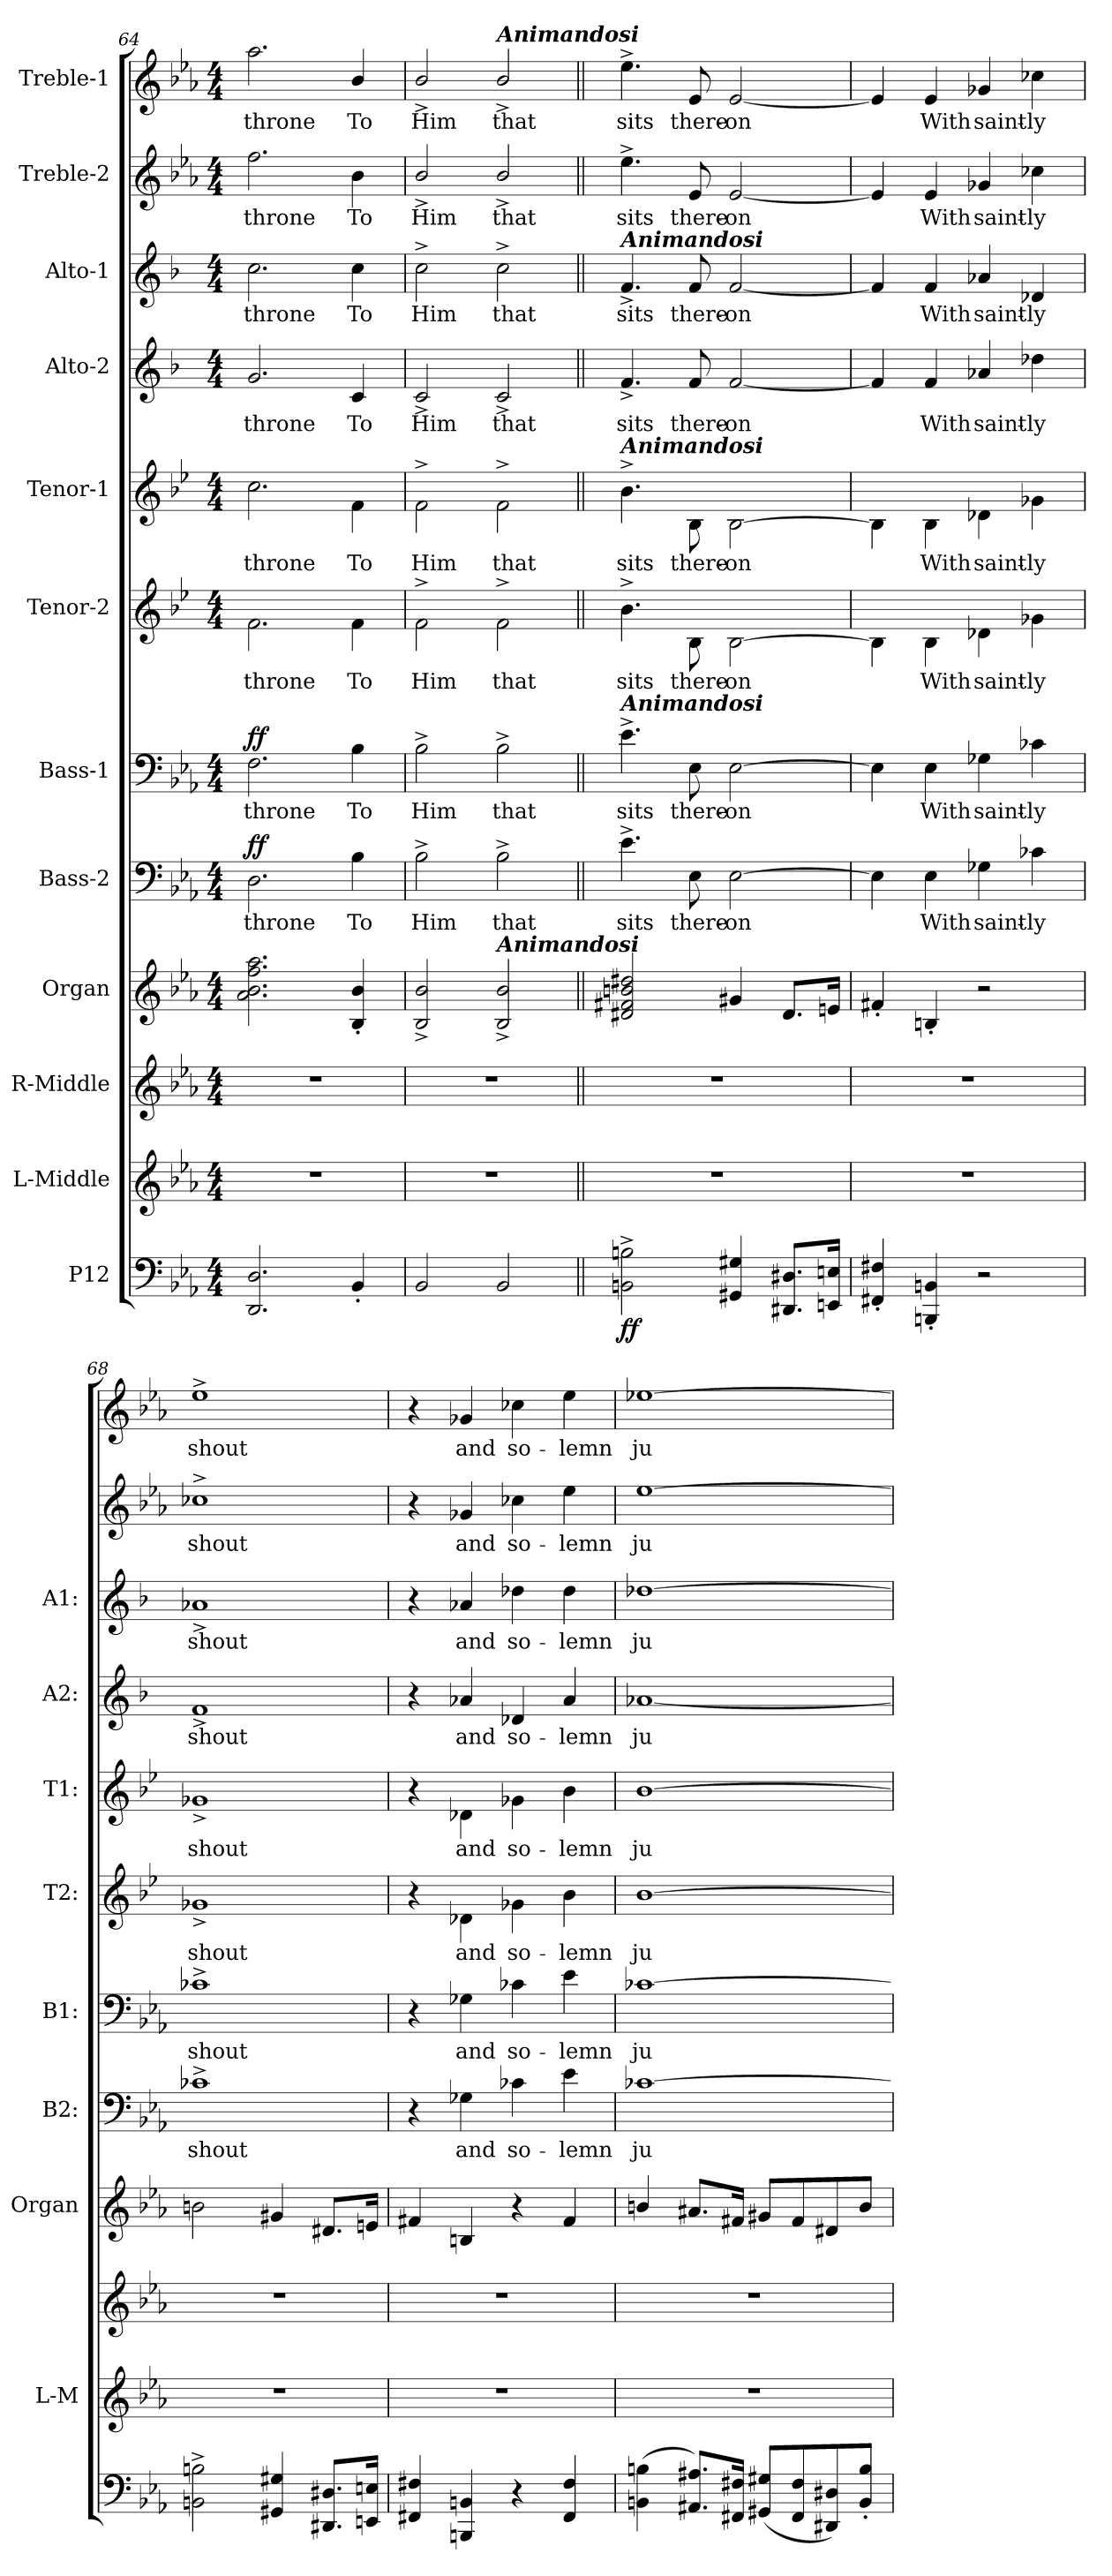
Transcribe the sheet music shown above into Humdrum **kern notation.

**kern	**dynam	**kern	**kern	**kern	**kern	**text	**dynam	**kern	**text	**dynam	**kern	**text	**kern	**text	**kern	**text	**kern	**text	**kern	**text	**kern	**text
*part12	*part12	*part11	*part10	*part9	*part8	*part8	*part8	*part7	*part7	*part7	*part6	*part6	*part5	*part5	*part4	*part4	*part3	*part3	*part2	*part2	*part1	*part1
*staff12	*staff12	*staff11	*staff10	*staff9	*staff8	*staff8	*staff8	*staff7	*staff7	*staff7	*staff6	*staff6	*staff5	*staff5	*staff4	*staff4	*staff3	*staff3	*staff2	*staff2	*staff1	*staff1
*I"P12	*	*I"L-Middle	*I"R-Middle	*I"Organ	*I"Bass-2	*	*	*I"Bass-1	*	*	*I"Tenor-2	*	*I"Tenor-1	*	*I"Alto-2	*	*I"Alto-1	*	*I"Treble-2	*	*I"Treble-1	*
*	*	*I'L-M	*	*I'Organ	*I'B2:	*	*	*I'B1:	*	*	*I'T2:	*	*I'T1:	*	*I'A2:	*	*I'A1:	*	*	*	*	*
*clefF4	*	*clefG2	*clefG2	*clefG2	*clefF4	*	*	*clefF4	*	*	*clefG2	*	*clefG2	*	*clefG2	*	*clefG2	*	*clefG2	*	*clefG2	*
*	*	*	*	*	*	*	*	*	*	*	*ITrd4c7	*	*ITrd4c7	*	*ITrd1c2	*	*ITrd1c2	*	*ITrd-7c-12	*	*ITrd-7c-12	*
*k[b-e-a-]	*	*k[b-e-a-]	*k[b-e-a-]	*k[b-e-a-]	*k[b-e-a-]	*	*	*k[b-e-a-]	*	*	*k[b-e-a-]	*	*k[b-e-a-]	*	*k[b-e-a-]	*	*k[b-e-a-]	*	*k[b-e-a-]	*	*k[b-e-a-]	*
*E-:	*	*E-:	*E-:	*E-:	*E-:	*	*	*E-:	*	*	*E-:	*	*E-:	*	*E-:	*	*E-:	*	*E-:	*	*E-:	*
*M4/4	*	*M4/4	*M4/4	*M4/4	*M4/4	*	*	*M4/4	*	*	*M4/4	*	*M4/4	*	*M4/4	*	*M4/4	*	*M4/4	*	*M4/4	*
=64	=64	=64	=64	=64	=64	=64	=64	=64	=64	=64	=64	=64	=64	=64	=64	=64	=64	=64	=64	=64	=64	=64
!	!	!	!	!	!	!LO:LY:b	!LO:DY:b	!	!LO:LY:b	!LO:DY:b	!	!LO:LY:b	!	!LO:LY:b	!	!LO:LY:b	!	!LO:LY:b	!	!LO:LY:b	!	!LO:LY:b
2.DD/ 2.D/	.	1r	1r	2.a-\ 2.b-\ 2.ff\ 2.aa-\	2.D\	throne	ff	2.F\	throne	ff	2.B-\	throne	2.f\	throne	2.f/	throne	2.b-\	throne	2.fff\	throne	2.aaa-\	throne
!	!	!	!	!	!	!LO:LY:b	!	!	!LO:LY:b	!	!	!LO:LY:b	!	!LO:LY:b	!	!LO:LY:b	!	!LO:LY:b	!	!LO:LY:b	!	!LO:LY:b
4BB-'/	.	.	.	4B-/' 4b-/'	4B-\	To	.	4B-\	To	.	4B-\	To	4B-\	To	4B-/	To	4b-\	To	4bb-\	To	4bb-/	To
!!LO:PB:g=z
=65	=65	=65	=65	=65	=65	=65	=65	=65	=65	=65	=65	=65	=65	=65	=65	=65	=65	=65	=65	=65	=65	=65
!	!	!	!	!	!	!LO:LY:b	!	!	!LO:LY:b	!	!	!LO:LY:b	!	!LO:LY:b	!	!LO:LY:b	!	!LO:LY:b	!	!LO:LY:b	!	!LO:LY:b
2BB-/	.	1r	1r	2B-/^ 2b-/^	2B-^\	Him	.	2B-^\	Him	.	2B-^\	Him	2B-^\	Him	2B-^/	Him	2b-^\	Him	2bb-^/	Him	2bb-^/	Him
*	*	*	*	*	*	*	*	*	*	*	*	*	*	*	*	*	*	*	*	*	*MM120	*
!	!	!	!	!	!	!	!	!	!	!	!	!	!	!	!	!	!	!	!	!	!LO:TX:a:Bi:t=Animandosi	!
!	!	!	!	!LO:TX:a:Bi:t=Animandosi	!	!	!	!	!	!	!	!	!	!	!	!	!	!	!	!	!	!
!	!	!	!	!	!	!LO:LY:b	!	!	!LO:LY:b	!	!	!LO:LY:b	!	!LO:LY:b	!	!LO:LY:b	!	!LO:LY:b	!	!LO:LY:b	!	!LO:LY:b
2BB-/	.	.	.	2B-/^ 2b-/^	2B-^\	that	.	2B-^\	that	.	2B-^\	that	2B-^\	that	2B-^/	that	2b-^\	that	2bb-^/	that	2bb-^/	that
=66||	=66||	=66||	=66||	=66||	=66||	=66||	=66||	=66||	=66||	=66||	=66||	=66||	=66||	=66||	=66||	=66||	=66||	=66||	=66||	=66||	=66||	=66||
!	!	!	!	!	!	!	!	!	!	!	!	!	!	!	!	!	!LO:TX:a:Bi:t=Animandosi	!	!	!	!	!
!	!	!	!	!	!	!	!	!	!	!	!	!	!LO:TX:a:Bi:t=Animandosi	!	!	!	!	!	!	!	!	!
!	!	!	!	!	!	!	!	!LO:TX:a:Bi:t=Animandosi	!	!	!	!	!	!	!	!	!	!	!	!	!	!
!	!LO:DY:b	!	!	!	!	!LO:LY:b	!	!	!LO:LY:b	!	!	!LO:LY:b	!	!LO:LY:b	!	!LO:LY:b	!	!LO:LY:b	!	!LO:LY:b	!	!LO:LY:b
2BBn\^ 2Bn\^	ff	1r	1r	2d#X/ 2f#X/ 2bn/ 2dd#X/	4.e-^\	sits	.	4.e-^\	sits	.	4.e-^\	sits	4.e-^\	sits	4.e-^/	sits	4.e-^/	sits	4.eee-^\	sits	4.eee-^\	sits
!	!	!	!	!	!	!LO:LY:b	!	!	!LO:LY:b	!	!	!LO:LY:b	!	!LO:LY:b	!	!LO:LY:b	!	!LO:LY:b	!	!LO:LY:b	!	!LO:LY:b
.	.	.	.	.	8E-\	there-	.	8E-\	there-	.	8E-\	there-	8E-\	there-	8e-/	there-	8e-/	there-	8ee-/	there-	8ee-/	there-
!	!	!	!	!	!	!LO:LY:b	!	!	!LO:LY:b	!	!	!LO:LY:b	!	!LO:LY:b	!	!LO:LY:b	!	!LO:LY:b	!	!LO:LY:b	!	!LO:LY:b
4GG#X/ 4G#X/	.	.	.	4g#X/	[2E-\	-on	.	[2E-\	-on	.	[2E-\	-on	[2E-\	-on	[2e-/	-on	[2e-/	-on	[2ee-/	-on	[2ee-/	-on
8.DD#X/ 8.D#X/L	.	.	.	8.d#/L	.	.	.	.	.	.	.	.	.	.	.	.	.	.	.	.	.	.
16EEn/ 16En/Jk	.	.	.	16en/Jk	.	.	.	.	.	.	.	.	.	.	.	.	.	.	.	.	.	.
=67	=67	=67	=67	=67	=67	=67	=67	=67	=67	=67	=67	=67	=67	=67	=67	=67	=67	=67	=67	=67	=67	=67
4FF#X/' 4F#X/'	.	1r	1r	4f#X'/	4E-\]	.	.	4E-\]	.	.	4E-\]	.	4E-\]	.	4e-/]	.	4e-/]	.	4ee-/]	.	4ee-/]	.
!	!	!	!	!	!	!LO:LY:b	!	!	!LO:LY:b	!	!	!LO:LY:b	!	!LO:LY:b	!	!LO:LY:b	!	!LO:LY:b	!	!LO:LY:b	!	!LO:LY:b
4BBBn/' 4BBn/'	.	.	.	4Bn'/	4E-\	With	.	4E-\	With	.	4E-\	With	4E-\	With	4e-/	With	4e-/	With	4ee-/	With	4ee-/	With
!	!	!	!	!	!	!LO:LY:b	!	!	!LO:LY:b	!	!	!LO:LY:b	!	!LO:LY:b	!	!LO:LY:b	!	!LO:LY:b	!	!LO:LY:b	!	!LO:LY:b
2r	.	.	.	2r	4G-X\	saint-	.	4G-X\	saint-	.	4G-X\	saint-	4G-X\	saint-	4g-X/	saint-	4g-X/	saint-	4gg-X/	saint-	4gg-X/	saint-
!	!	!	!	!	!	!LO:LY:b	!	!	!LO:LY:b	!	!	!LO:LY:b	!	!LO:LY:b	!	!LO:LY:b	!	!LO:LY:b	!	!LO:LY:b	!	!LO:LY:b
.	.	.	.	.	4c-X\	-ly	.	4c-X\	-ly	.	4c-X\	-ly	4c-X\	-ly	4cc-X\	-ly	4c-X/	-ly	4ccc-X\	-ly	4ccc-X\	-ly
=68	=68	=68	=68	=68	=68	=68	=68	=68	=68	=68	=68	=68	=68	=68	=68	=68	=68	=68	=68	=68	=68	=68
!	!	!	!	!	!	!LO:LY:b	!	!	!LO:LY:b	!	!	!LO:LY:b	!	!LO:LY:b	!	!LO:LY:b	!	!LO:LY:b	!	!LO:LY:b	!	!LO:LY:b
2BBn\^ 2Bn\^	.	1r	1r	2bn\	1c-X^	shout	.	1c-X^	shout	.	1c-X^	shout	1c-X^	shout	1e-^	shout	1g-X^	shout	1ccc-X^	shout	1eee-^	shout
4GG#X/ 4G#X/	.	.	.	4g#X/	.	.	.	.	.	.	.	.	.	.	.	.	.	.	.	.	.	.
8.DD#X/ 8.D#X/L	.	.	.	8.d#X/L	.	.	.	.	.	.	.	.	.	.	.	.	.	.	.	.	.	.
16EEn/ 16En/Jk	.	.	.	16en/Jk	.	.	.	.	.	.	.	.	.	.	.	.	.	.	.	.	.	.
=69	=69	=69	=69	=69	=69	=69	=69	=69	=69	=69	=69	=69	=69	=69	=69	=69	=69	=69	=69	=69	=69	=69
4FF#X/ 4F#X/	.	1r	1r	4f#X/	4r	.	.	4r	.	.	4r	.	4r	.	4r	.	4r	.	4r	.	4r	.
!	!	!	!	!	!	!LO:LY:b	!	!	!LO:LY:b	!	!	!LO:LY:b	!	!LO:LY:b	!	!LO:LY:b	!	!LO:LY:b	!	!LO:LY:b	!	!LO:LY:b
4BBBn/ 4BBn/	.	.	.	4Bn/	4G-X\	and	.	4G-X\	and	.	4G-X\	and	4G-X\	and	4g-X/	and	4g-X/	and	4gg-X/	and	4gg-X/	and
!	!	!	!	!	!	!LO:LY:b	!	!	!LO:LY:b	!	!	!LO:LY:b	!	!LO:LY:b	!	!LO:LY:b	!	!LO:LY:b	!	!LO:LY:b	!	!LO:LY:b
4r	.	.	.	4r	4c-X\	so-	.	4c-X\	so-	.	4c-X\	so-	4c-X\	so-	4c-X/	so-	4cc-X\	so-	4ccc-X\	so-	4ccc-X\	so-
!	!	!	!	!	!	!LO:LY:b	!	!	!LO:LY:b	!	!	!LO:LY:b	!	!LO:LY:b	!	!LO:LY:b	!	!LO:LY:b	!	!LO:LY:b	!	!LO:LY:b
4FF#/ 4F#/	.	.	.	4f#/	4e-\	-lemn	.	4e-\	-lemn	.	4e-\	-lemn	4e-\	-lemn	4g-/	-lemn	4cc-\	-lemn	4eee-\	-lemn	4eee-\	-lemn
!!LO:PB:g=z
=70	=70	=70	=70	=70	=70	=70	=70	=70	=70	=70	=70	=70	=70	=70	=70	=70	=70	=70	=70	=70	=70	=70
!	!	!	!	!	!	!LO:LY:b	!	!	!LO:LY:b	!	!	!LO:LY:b	!	!LO:LY:b	!	!LO:LY:b	!	!LO:LY:b	!	!LO:LY:b	!	!LO:LY:b
(>4BBn\ 4Bn\	.	1r	1r	4bn/	[1c-X	ju-	.	[1c-X	ju-	.	[1e-	ju-	[1e-	ju-	[1g-X	ju-	[1cc-X	ju-	[1eee-	ju-	[1eee-X	ju-
8.AA#X/ 8.A#X/L)	.	.	.	8.a#X/L	.	.	.	.	.	.	.	.	.	.	.	.	.	.	.	.	.	.
16FF#X/ 16F#X/Jk	.	.	.	16f#X/Jk	.	.	.	.	.	.	.	.	.	.	.	.	.	.	.	.	.	.
(<8GG#X/ 8G#X/L	.	.	.	8g#X/L	.	.	.	.	.	.	.	.	.	.	.	.	.	.	.	.	.	.
8FF#/ 8F#/	.	.	.	8f#/	.	.	.	.	.	.	.	.	.	.	.	.	.	.	.	.	.	.
8DD#X/ 8D#X/)	.	.	.	8d#X/	.	.	.	.	.	.	.	.	.	.	.	.	.	.	.	.	.	.
8BB/' 8B/'J	.	.	.	8b/J	.	.	.	.	.	.	.	.	.	.	.	.	.	.	.	.	.	.
=	=	=	=	=	=	=	=	=	=	=	=	=	=	=	=	=	=	=	=	=	=	=
*-	*-	*-	*-	*-	*-	*-	*-	*-	*-	*-	*-	*-	*-	*-	*-	*-	*-	*-	*-	*-	*-	*-
